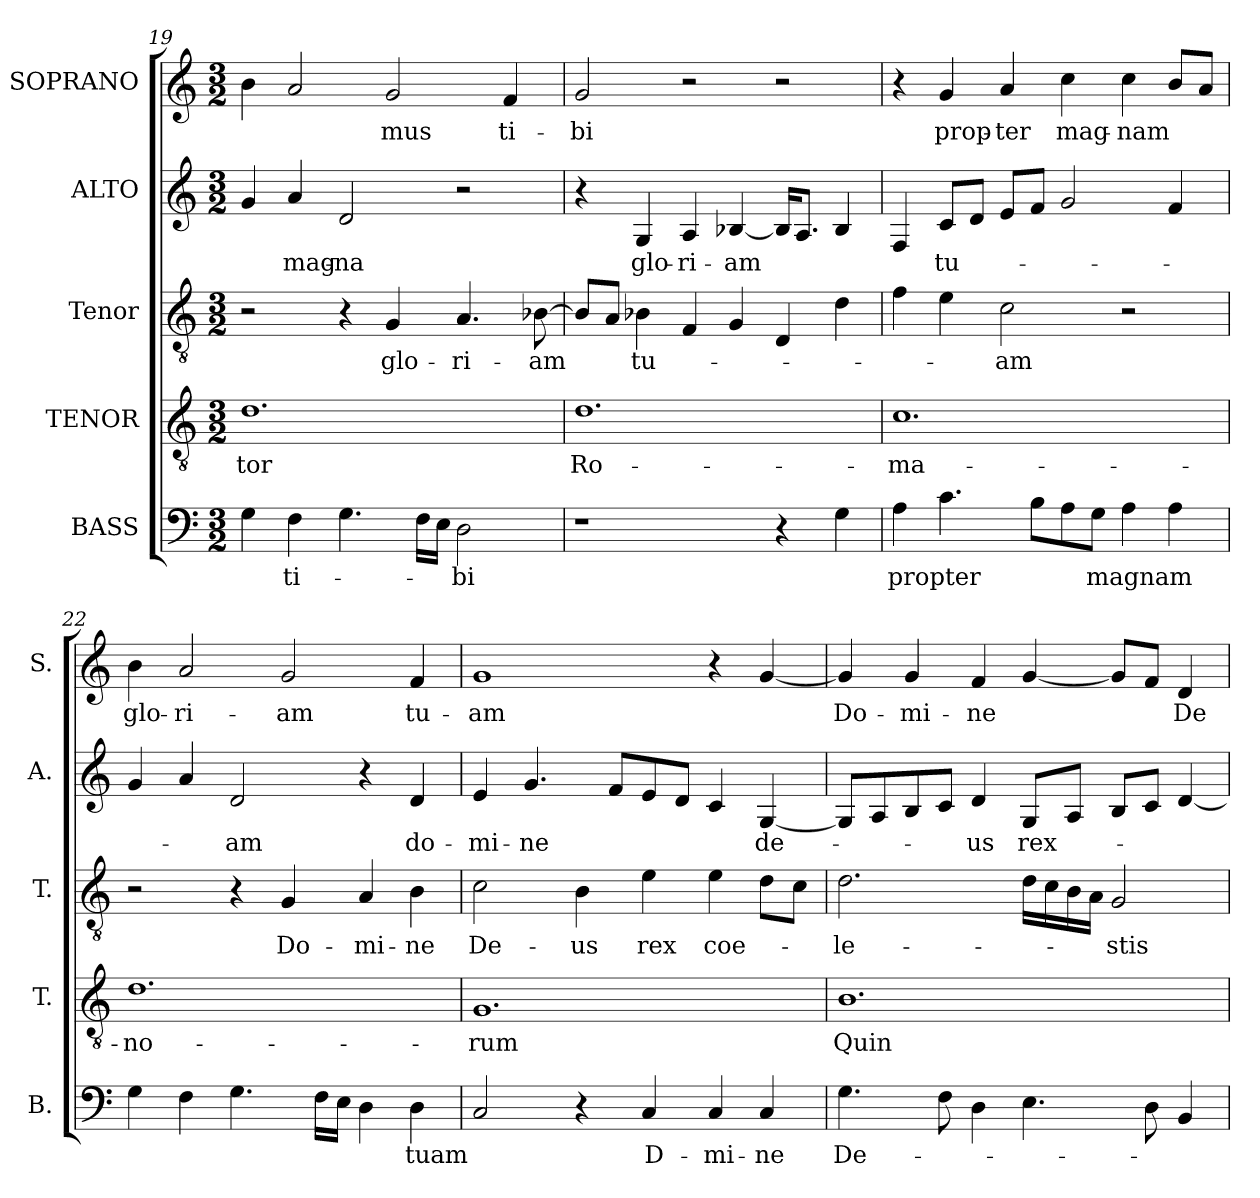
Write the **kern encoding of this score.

**kern	**text	**kern	**text	**kern	**text	**kern	**text	**kern	**text
*part5	*part5	*part4	*part4	*part3	*part3	*part2	*part2	*part1	*part1
*staff5	*staff5	*staff4	*staff4	*staff3	*staff3	*staff2	*staff2	*staff1	*staff1
*I"BASS	*	*I"TENOR	*	*I"Tenor	*	*I"ALTO	*	*I"SOPRANO	*
*I'B.	*	*I'T.	*	*I'T.	*	*I'A.	*	*I'S.	*
*clefF4	*	*clefGv2	*	*clefGv2	*	*clefG2	*	*clefG2	*
*	*	*ITrd7c12	*	*ITrd7c12	*	*	*	*	*
*k[]	*	*k[]	*	*k[]	*	*k[]	*	*k[]	*
*C:	*	*C:	*	*C:	*	*C:	*	*C:	*
*M3/2	*	*M3/2	*	*M3/2	*	*M3/2	*	*M3/2	*
=19	=19	=19	=19	=19	=19	=19	=19	=19	=19
!	!	!	!LO:LY:b:color=#000000	!	!	!	!	!	!
4Gi\	.	1.Di	-tor	2r	.	4gi/	.	4bi\	.
!	!LO:LY:b:color=#000000	!	!	!	!	!	!	!	!
!	!	!	!	!	!	!	!LO:LY:b:color=#000000	!	!
4Fi\	ti-	.	.	.	.	4ai/	-mag-	2ai/	.
!	!	!	!	!	!	!	!LO:LY:b:color=#000000	!	!
4.Gi\	.	.	.	4r	.	2di/	-na	.	.
!	!	!	!	!	!LO:LY:b:color=#000000	!	!	!	!
!	!	!	!	!	!	!	!	!	!LO:LY:b:color=#000000
.	.	.	.	4GGi/	glo-	.	.	2gi/	-mus
16Fi\LL	.	.	.	.	.	.	.	.	.
16Ei\JJ	.	.	.	.	.	.	.	.	.
!	!LO:LY:b:color=#000000	!	!	!	!	!	!	!	!
!	!	!	!	!	!LO:LY:b:color=#000000	!	!	!	!
2Di\	-bi	.	.	4.AAi/	-ri-	2r	.	.	.
!	!	!	!	!	!	!	!	!	!LO:LY:b:color=#000000
.	.	.	.	.	.	.	.	4fi/	ti-
!	!	!	!	!	!LO:LY:b:color=#000000	!	!	!	!
.	.	.	.	[8BB-Xi\	-am	.	.	.	.
!!LO:PB:g=z
=20	=20	=20	=20	=20	=20	=20	=20	=20	=20
!	!	!	!LO:LY:b:color=#000000	!	!	!	!	!	!
!	!	!	!	!	!	!	!	!	!LO:LY:b:color=#000000
1r	.	1.Di	Ro-	8BB-i/L]	.	4r	.	2gi/	-bi
.	.	.	.	8AAi/J	.	.	.	.	.
!	!	!	!	!	!LO:LY:b:color=#000000	!	!	!	!
!	!	!	!	!	!	!	!LO:LY:b:color=#000000	!	!
.	.	.	.	4BB-Xi\	tu-	4Gi/	glo-	.	.
!	!	!	!	!	!	!	!LO:LY:b:color=#000000	!	!
.	.	.	.	4FFi/	.	4Ai/	-ri-	2r	.
!	!	!	!	!	!	!	!LO:LY:b:color=#000000	!	!
.	.	.	.	4GGi/	.	[4B-Xi/	-am	.	.
4r	.	.	.	4DDi/	.	16B-i/KL]	.	2r	.
.	.	.	.	.	.	8.Ai/J	.	.	.
4Gi\	.	.	.	4Di\	.	4B-i/	.	.	.
=21	=21	=21	=21	=21	=21	=21	=21	=21	=21
!	!LO:LY:b:color=#000000	!	!	!	!	!	!	!	!
!	!	!	!LO:LY:b:color=#000000	!	!	!	!	!	!
4Ai\	propter	1.Ci	-ma-	4Fi\	.	4Fi/	.	4r	.
!	!	!	!	!	!	!	!LO:LY:b:color=#000000	!	!
!	!	!	!	!	!	!	!	!	!LO:LY:b:color=#000000
4.ci\	.	.	.	4Ei\	.	8ci/L	tu-	4gi/	prop-
.	.	.	.	.	.	8di/J	.	.	.
!	!	!	!	!	!LO:LY:b:color=#000000	!	!	!	!
!	!	!	!	!	!	!	!	!	!LO:LY:b:color=#000000
.	.	.	.	2Ci\	-am	8ei/L	.	4ai/	-ter
8Bi\L	.	.	.	.	.	8fi/J	.	.	.
!	!	!	!	!	!	!	!	!	!LO:LY:b:color=#000000
8Ai\	.	.	.	.	.	2gi/	.	4cci\	mag-
!	!LO:LY:b:color=#000000	!	!	!	!	!	!	!	!
8Gi\J	magnam	.	.	.	.	.	.	.	.
!	!	!	!	!	!	!	!	!	!LO:LY:b:color=#000000
4Ai\	.	.	.	2r	.	.	.	4cci\	-nam
4Ai\	.	.	.	.	.	4fi/	.	8bi/L	.
.	.	.	.	.	.	.	.	8ai/J	.
=22	=22	=22	=22	=22	=22	=22	=22	=22	=22
!	!	!	!LO:LY:b:color=#000000	!	!	!	!	!	!
!	!	!	!	!	!	!	!	!	!LO:LY:b:color=#000000
4Gi\	.	1.Di	-no-	2r	.	4gi/	.	4bi\	glo-
!	!	!	!	!	!	!	!	!	!LO:LY:b:color=#000000
4Fi\	.	.	.	.	.	4ai/	.	2ai/	-ri-
!	!	!	!	!	!	!	!LO:LY:b:color=#000000	!	!
4.Gi\	.	.	.	4r	.	2di/	-am	.	.
!	!	!	!	!	!LO:LY:b:color=#000000	!	!	!	!
!	!	!	!	!	!	!	!	!	!LO:LY:b:color=#000000
.	.	.	.	4GGi/	Do-	.	.	2gi/	-am
16Fi\LL	.	.	.	.	.	.	.	.	.
16Ei\JJ	.	.	.	.	.	.	.	.	.
!	!	!	!	!	!LO:LY:b:color=#000000	!	!	!	!
4Di\	.	.	.	4AAi/	-mi-	4r	.	.	.
!	!LO:LY:b:color=#000000	!	!	!	!	!	!	!	!
!	!	!	!	!	!LO:LY:b:color=#000000	!	!	!	!
!	!	!	!	!	!	!	!LO:LY:b:color=#000000	!	!
!	!	!	!	!	!	!	!	!	!LO:LY:b:color=#000000
4Di\	tuam	.	.	4BBi\	-ne	4di/	do-	4fi/	tu-
!!LO:LB:g=z
=23	=23	=23	=23	=23	=23	=23	=23	=23	=23
!	!	!	!LO:LY:b:color=#000000	!	!	!	!	!	!
!	!	!	!	!	!LO:LY:b:color=#000000	!	!	!	!
!	!	!	!	!	!	!	!LO:LY:b:color=#000000	!	!
!	!	!	!	!	!	!	!	!	!LO:LY:b:color=#000000
2Ci/	.	1.GGi	-rum	2Ci\	De-	4ei/	-mi-	1gi	-am
!	!	!	!	!	!	!	!LO:LY:b:color=#000000	!	!
.	.	.	.	.	.	4.gi/	-ne	.	.
!	!	!	!	!	!LO:LY:b:color=#000000	!	!	!	!
4r	.	.	.	4BBi\	-us	.	.	.	.
.	.	.	.	.	.	8fi/L	.	.	.
!	!LO:LY:b:color=#000000	!	!	!	!	!	!	!	!
!	!	!	!	!	!LO:LY:b:color=#000000	!	!	!	!
4Ci/	D-	.	.	4Ei\	rex	8ei/	.	.	.
.	.	.	.	.	.	8di/J	.	.	.
!	!LO:LY:b:color=#000000	!	!	!	!	!	!	!	!
!	!	!	!	!	!LO:LY:b:color=#000000	!	!	!	!
4Ci/	-mi-	.	.	4Ei\	coe-	4ci/	.	4r	.
!	!LO:LY:b:color=#000000	!	!	!	!	!	!	!	!
!	!	!	!	!	!	!	!LO:LY:b:color=#000000	!	!
4Ci/	-ne	.	.	8Di\L	.	[4Gi/	de-	[4gi/	.
.	.	.	.	8Ci\J	.	.	.	.	.
=24	=24	=24	=24	=24	=24	=24	=24	=24	=24
!	!LO:LY:b:color=#000000	!	!	!	!	!	!	!	!
!	!	!	!LO:LY:b:color=#000000	!	!	!	!	!	!
!	!	!	!	!	!LO:LY:b:color=#000000	!	!	!	!
!	!	!	!	!	!	!	!	!	!LO:LY:b:color=#000000
4.Gi\	De-	1.BBi	Quin-	2.Di\	-le-	8Gi/L]	.	4gi/]	Do-
.	.	.	.	.	.	8Ai/	.	.	.
!	!	!	!	!	!	!	!	!	!LO:LY:b:color=#000000
.	.	.	.	.	.	8Bi/	.	4gi/	-mi-
8Fi\	.	.	.	.	.	8ci/J	.	.	.
!	!	!	!	!	!	!	!LO:LY:b:color=#000000	!	!
!	!	!	!	!	!	!	!	!	!LO:LY:b:color=#000000
4Di\	.	.	.	.	.	4di/	-us	4fi/	-ne
!	!	!	!	!	!	!	!LO:LY:b:color=#000000	!	!
4.Ei\	.	.	.	16Di\LL	.	8Gi/L	rex-	[4gi/	.
.	.	.	.	16Ci\	.	.	.	.	.
.	.	.	.	16BBi\	.	8Ai/J	.	.	.
.	.	.	.	16AAi\JJ	.	.	.	.	.
!	!	!	!	!	!LO:LY:b:color=#000000	!	!	!	!
.	.	.	.	2GGi/	-stis	8Bi/L	.	8gi/L]	.
8Di\	.	.	.	.	.	8ci/J	.	8fi/J	.
!	!	!	!	!	!	!	!	!	!LO:LY:b:color=#000000
4BBi/	.	.	.	.	.	[4di/	.	4di/	De-
=	=	=	=	=	=	=	=	=	=
*-	*-	*-	*-	*-	*-	*-	*-	*-	*-
